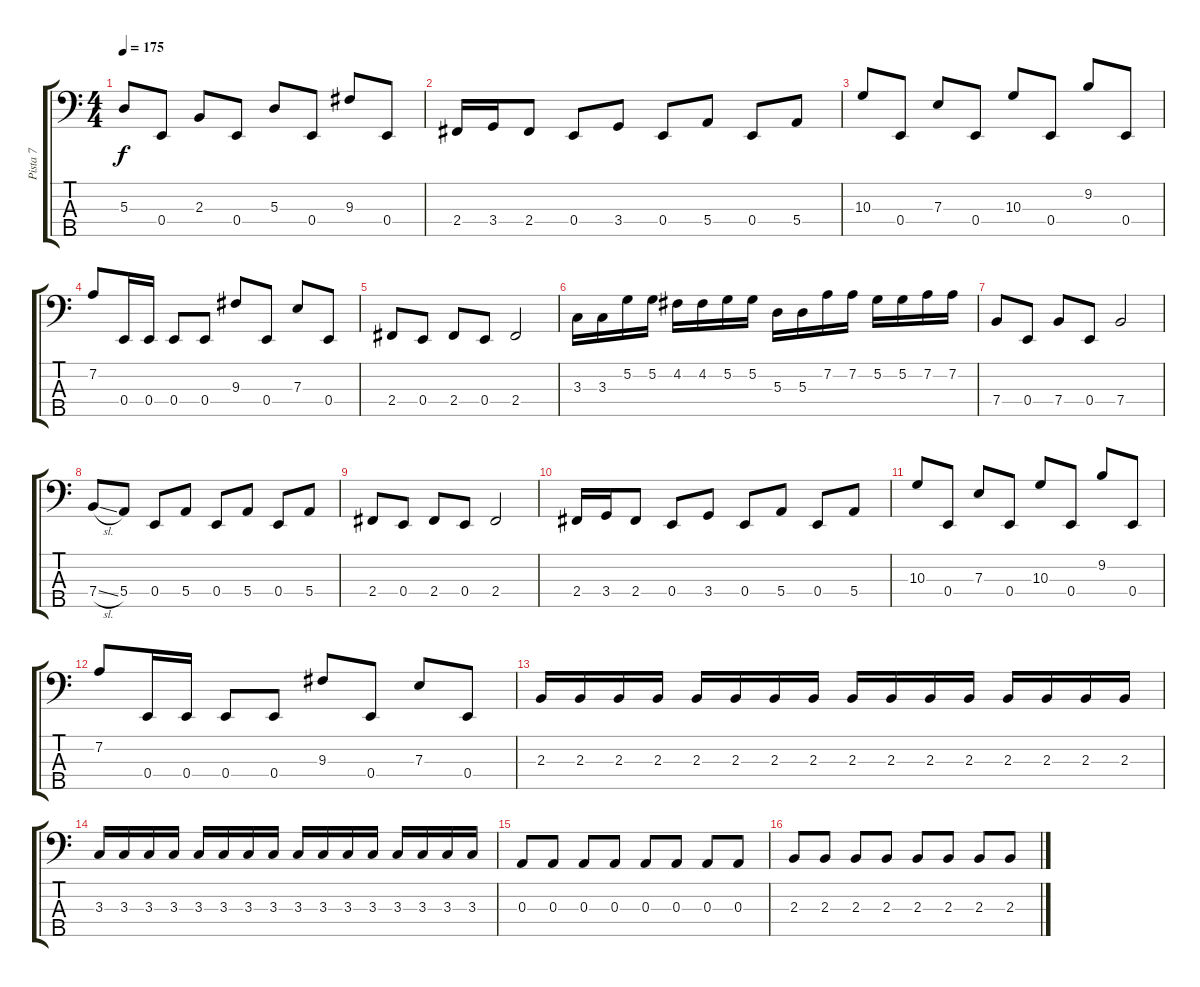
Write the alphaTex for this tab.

\track ("Pista 7" "Pista 7") {instrument electricbassfinger}
\staff {score tabs}
\tuning (G2 D2 A1 E1 B0) {hide}
\ts (4 4)
\tempo 175
\clef f4
\ks c
5.3.8{dy f} 0.4.8 2.3.8 0.4.8 5.3.8 0.4.8 9.3.8 0.4.8 |
2.4.16 3.4.16 2.4.8 0.4.8 3.4.8 0.4.8 5.4.8 0.4.8 5.4.8 |
10.3.8 0.4.8 7.3.8 0.4.8 10.3.8 0.4.8 9.2.8 0.4.8 |
7.2.8 0.4.16 0.4.16 0.4.8 0.4.8 9.3.8 0.4.8 7.3.8 0.4.8 |
2.4.8 0.4.8 2.4.8 0.4.8 2.4.2 |
3.3.16 3.3.16 5.2.16 5.2.16 4.2.16 4.2.16 5.2.16 5.2.16 5.3.16 5.3.16 7.2.16 7.2.16 5.2.16 5.2.16 7.2.16 7.2.16 |
7.4.8 0.4.8 7.4.8 0.4.8 7.4.2 |
7.4{sl}.8 5.4.8 0.4.8 5.4.8 0.4.8 5.4.8 0.4.8 5.4.8 |
2.4.8 0.4.8 2.4.8 0.4.8 2.4.2 |
2.4.16 3.4.16 2.4.8 0.4.8 3.4.8 0.4.8 5.4.8 0.4.8 5.4.8 |
10.3.8 0.4.8 7.3.8 0.4.8 10.3.8 0.4.8 9.2.8 0.4.8 |
7.2.8 0.4.16 0.4.16 0.4.8 0.4.8 9.3.8 0.4.8 7.3.8 0.4.8 |
2.3.16 2.3.16 2.3.16 2.3.16 2.3.16 2.3.16 2.3.16 2.3.16 2.3.16 2.3.16 2.3.16 2.3.16 2.3.16 2.3.16 2.3.16 2.3.16 |
3.3.16 3.3.16 3.3.16 3.3.16 3.3.16 3.3.16 3.3.16 3.3.16 3.3.16 3.3.16 3.3.16 3.3.16 3.3.16 3.3.16 3.3.16 3.3.16 |
0.3.8 0.3.8 0.3.8 0.3.8 0.3.8 0.3.8 0.3.8 0.3.8 |
2.3.8 2.3.8 2.3.8 2.3.8 2.3.8 2.3.8 2.3.8 2.3.8
